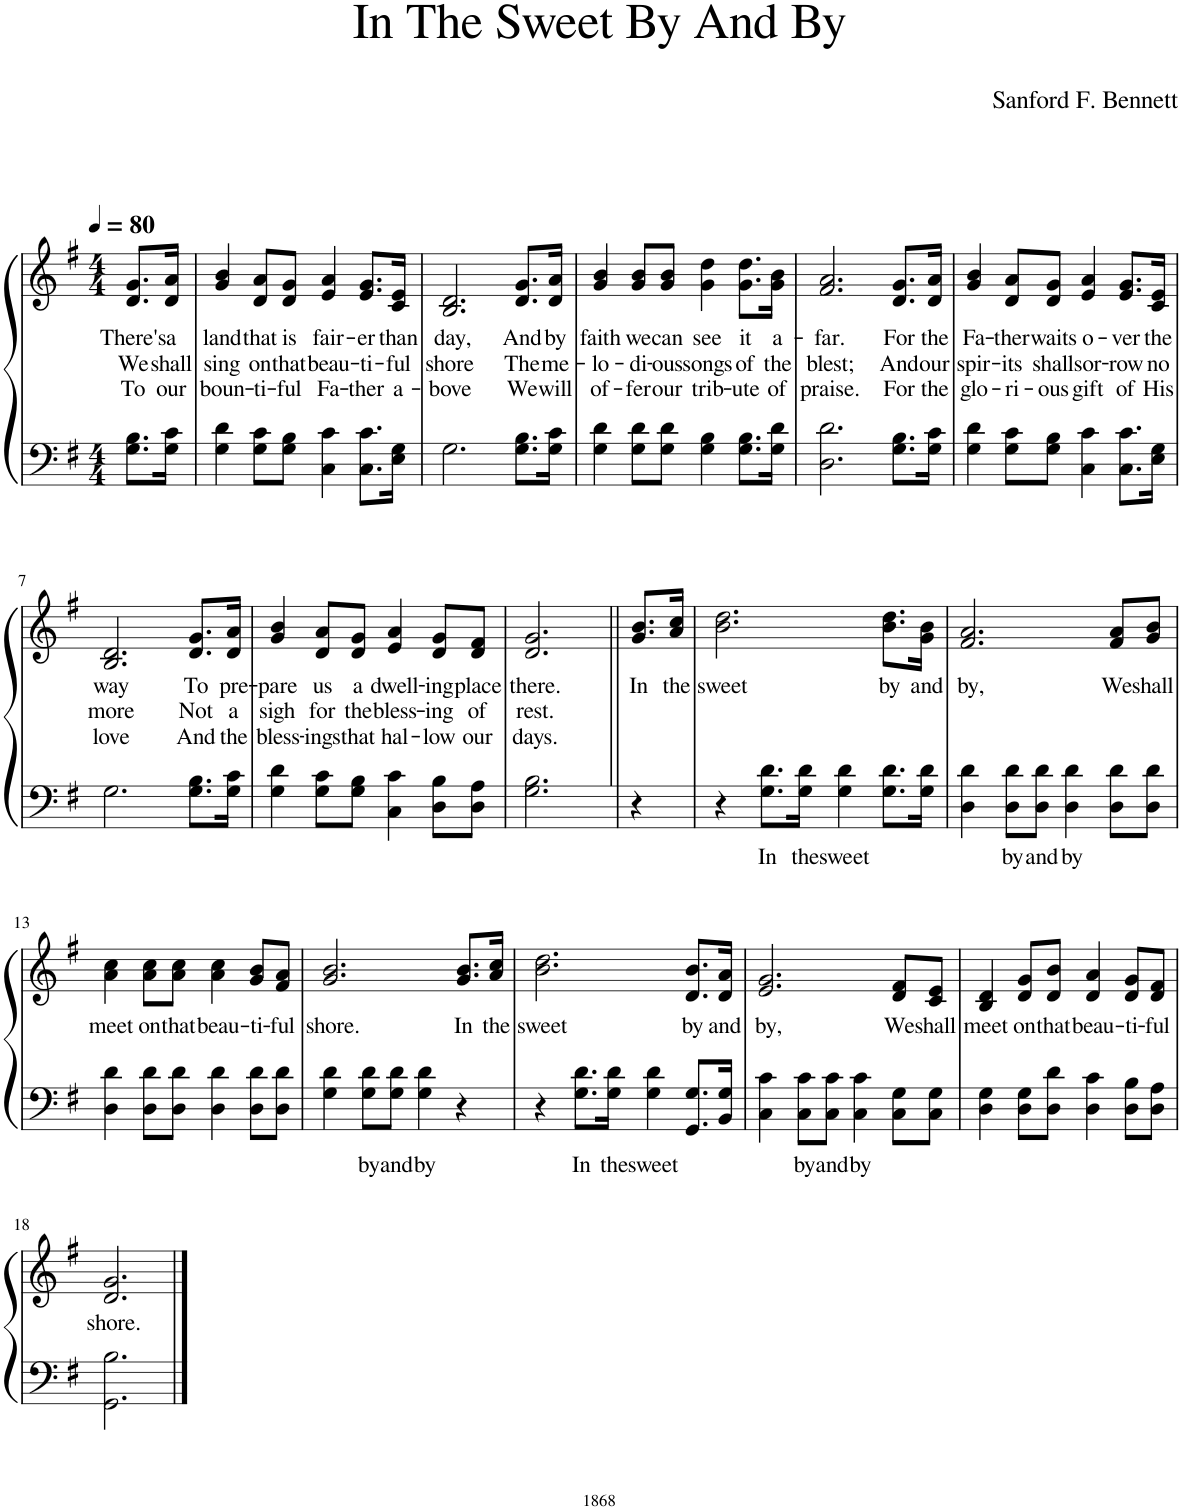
**kern	**text	**kern	**text	**text	**text
*part1	*part1	*part1	*part1	*part1	*part1
*staff2	*staff2	*staff1	*staff1	*staff1	*staff1
*I"Piano	*	*	*	*	*
*I'Pno.	*	*	*	*	*
*clefF4	*	*clefG2	*	*	*
*k[f#]	*	*k[f#]	*	*	*
*M4/4	*	*M4/4	*	*	*
*MM80	*	*MM80	*	*	*
=1	=1	=1	=1	=1	=1
!	!	!	!LO:LY:b	!LO:LY:b	!LO:LY:b
8.G\ 8.B\L	.	8.d/ 8.g/L	There's	We	To
!	!	!	!LO:LY:b	!LO:LY:b	!LO:LY:b
16G\ 16c\Jk	.	16d/ 16a/Jk	a	shall	our
=2	=2	=2	=2	=2	=2
!	!	!	!LO:LY:b	!LO:LY:b	!LO:LY:b
4G\ 4d\	.	4g/ 4b/	land	sing	boun-
!	!	!	!LO:LY:b	!LO:LY:b	!LO:LY:b
8G\ 8c\L	.	8d/ 8a/L	that	on	-ti-
!	!	!	!LO:LY:b	!LO:LY:b	!LO:LY:b
8G\ 8B\J	.	8d/ 8g/J	is	that	-ful
!	!	!	!LO:LY:b	!LO:LY:b	!LO:LY:b
4C\ 4c\	.	4e/ 4a/	fair-	beau-	Fa-
!	!	!	!LO:LY:b	!LO:LY:b	!LO:LY:b
8.C\ 8.c\L	.	8.e/ 8.g/L	-er	-ti-	-ther
!	!	!	!LO:LY:b	!LO:LY:b	!LO:LY:b
16E\ 16G\Jk	.	16c/ 16e/Jk	than	-ful	a-
=3	=3	=3	=3	=3	=3
!	!	!	!LO:LY:b	!LO:LY:b	!LO:LY:b
2.G\	.	2.B/ 2.d/	day,	shore	-bove
!	!	!	!LO:LY:b	!LO:LY:b	!LO:LY:b
8.G\ 8.B\L	.	8.d/ 8.g/L	And	The	We
!	!	!	!LO:LY:b	!LO:LY:b	!LO:LY:b
16G\ 16c\Jk	.	16d/ 16a/Jk	by	me-	will
=4	=4	=4	=4	=4	=4
!	!	!	!LO:LY:b	!LO:LY:b	!LO:LY:b
4G\ 4d\	.	4g/ 4b/	faith	-lo-	of-
!	!	!	!LO:LY:b	!LO:LY:b	!LO:LY:b
8G\ 8d\L	.	8g/ 8b/L	we	-di-	-fer
!	!	!	!LO:LY:b	!LO:LY:b	!LO:LY:b
8G\ 8d\J	.	8g/ 8b/J	can	-ous	our
!	!	!	!LO:LY:b	!LO:LY:b	!LO:LY:b
4G\ 4B\	.	4g\ 4dd\	see	songs	trib-
!	!	!	!LO:LY:b	!LO:LY:b	!LO:LY:b
8.G\ 8.B\L	.	8.g\ 8.dd\L	it	of	-ute
!	!	!	!LO:LY:b	!LO:LY:b	!LO:LY:b
16G\ 16d\Jk	.	16g\ 16b\Jk	a-	the	of
=5	=5	=5	=5	=5	=5
!	!	!	!LO:LY:b	!LO:LY:b	!LO:LY:b
2.D\ 2.d\	.	2.f#/ 2.a/	-far.	blest;	praise.
!	!	!	!LO:LY:b	!LO:LY:b	!LO:LY:b
8.G\ 8.B\L	.	8.d/ 8.g/L	For	And	For
!	!	!	!LO:LY:b	!LO:LY:b	!LO:LY:b
16G\ 16c\Jk	.	16d/ 16a/Jk	the	our	the
=6	=6	=6	=6	=6	=6
!	!	!	!LO:LY:b	!LO:LY:b	!LO:LY:b
4G\ 4d\	.	4g/ 4b/	Fa-	spir-	glo-
!	!	!	!LO:LY:b	!LO:LY:b	!LO:LY:b
8G\ 8c\L	.	8d/ 8a/L	-ther	-its	-ri-
!	!	!	!LO:LY:b	!LO:LY:b	!LO:LY:b
8G\ 8B\J	.	8d/ 8g/J	waits	shall	-ous
!	!	!	!LO:LY:b	!LO:LY:b	!LO:LY:b
4C\ 4c\	.	4e/ 4a/	o-	sor-	gift
!	!	!	!LO:LY:b	!LO:LY:b	!LO:LY:b
8.C\ 8.c\L	.	8.e/ 8.g/L	-ver	-row	of
!	!	!	!LO:LY:b	!LO:LY:b	!LO:LY:b
16E\ 16G\Jk	.	16c/ 16e/Jk	the	no	His
!!LO:LB:g=z
=7	=7	=7	=7	=7	=7
!	!	!	!LO:LY:b	!LO:LY:b	!LO:LY:b
2.G\	.	2.B/ 2.d/	way	more	love
!	!	!	!LO:LY:b	!LO:LY:b	!LO:LY:b
8.G\ 8.B\L	.	8.d/ 8.g/L	To	Not	And
!	!	!	!LO:LY:b	!LO:LY:b	!LO:LY:b
16G\ 16c\Jk	.	16d/ 16a/Jk	pre-	a	the
=8	=8	=8	=8	=8	=8
!	!	!	!LO:LY:b	!LO:LY:b	!LO:LY:b
4G\ 4d\	.	4g/ 4b/	-pare	sigh	bless-
!	!	!	!LO:LY:b	!LO:LY:b	!LO:LY:b
8G\ 8c\L	.	8d/ 8a/L	us	for	-ings
!	!	!	!LO:LY:b	!LO:LY:b	!LO:LY:b
8G\ 8B\J	.	8d/ 8g/J	a	the	that
!	!	!	!LO:LY:b	!LO:LY:b	!LO:LY:b
4C\ 4c\	.	4e/ 4a/	dwell-	bless-	hal-
!	!	!	!LO:LY:b	!LO:LY:b	!LO:LY:b
8D\ 8B\L	.	8d/ 8g/L	-ing	-ing	-low
!	!	!	!LO:LY:b	!LO:LY:b	!LO:LY:b
8D\ 8A\J	.	8d/ 8f#/J	place	of	our
=9	=9	=9	=9	=9	=9
!	!	!	!LO:LY:b	!LO:LY:b	!LO:LY:b
2.G\ 2.B\	.	2.d/ 2.g/	there.	rest.	days.
=10||	=10||	=10||	=10||	=10||	=10||
!	!	!	!LO:LY:b	!	!
4r	.	8.g/ 8.b/L	In	.	.
!	!	!	!LO:LY:b	!	!
.	.	16a/ 16cc/Jk	the	.	.
=11	=11	=11	=11	=11	=11
!	!	!	!LO:LY:b	!	!
4r	.	2.b\ 2.dd\	sweet	.	.
!	!LO:LY:b	!	!	!	!
8.G\ 8.d\L	In	.	.	.	.
!	!LO:LY:b	!	!	!	!
16G\ 16d\Jk	the	.	.	.	.
!	!LO:LY:b	!	!	!	!
4G\ 4d\	sweet	.	.	.	.
!	!	!	!LO:LY:b	!	!
8.G\ 8.d\L	.	8.b\ 8.dd\L	by	.	.
!	!	!	!LO:LY:b	!	!
16G\ 16d\Jk	.	16g\ 16b\Jk	and	.	.
=12	=12	=12	=12	=12	=12
!	!	!	!LO:LY:b	!	!
4D\ 4d\	.	2.f#/ 2.a/	by,	.	.
!	!LO:LY:b	!	!	!	!
8D\ 8d\L	by	.	.	.	.
!	!LO:LY:b	!	!	!	!
8D\ 8d\J	and	.	.	.	.
!	!LO:LY:b	!	!	!	!
4D\ 4d\	by	.	.	.	.
!	!	!	!LO:LY:b	!	!
8D\ 8d\L	.	8f#/ 8a/L	We	.	.
!	!	!	!LO:LY:b	!	!
8D\ 8d\J	.	8g/ 8b/J	shall	.	.
!!LO:LB:g=z
=13	=13	=13	=13	=13	=13
!	!	!	!LO:LY:b	!	!
4D\ 4d\	.	4a\ 4cc\	meet	.	.
!	!	!	!LO:LY:b	!	!
8D\ 8d\L	.	8a\ 8cc\L	on	.	.
!	!	!	!LO:LY:b	!	!
8D\ 8d\J	.	8a\ 8cc\J	that	.	.
!	!	!	!LO:LY:b	!	!
4D\ 4d\	.	4a\ 4cc\	beau-	.	.
!	!	!	!LO:LY:b	!	!
8D\ 8d\L	.	8g/ 8b/L	-ti-	.	.
!	!	!	!LO:LY:b	!	!
8D\ 8d\J	.	8f#/ 8a/J	-ful	.	.
=14	=14	=14	=14	=14	=14
!	!	!	!LO:LY:b	!	!
4G\ 4d\	.	2.g/ 2.b/	shore.	.	.
!	!LO:LY:b	!	!	!	!
8G\ 8d\L	by	.	.	.	.
!	!LO:LY:b	!	!	!	!
8G\ 8d\J	and	.	.	.	.
!	!LO:LY:b	!	!	!	!
4G\ 4d\	by	.	.	.	.
!	!	!	!LO:LY:b	!	!
4r	.	8.g/ 8.b/L	In	.	.
!	!	!	!LO:LY:b	!	!
.	.	16a/ 16cc/Jk	the	.	.
=15	=15	=15	=15	=15	=15
!	!	!	!LO:LY:b	!	!
4r	.	2.b\ 2.dd\	sweet	.	.
!	!LO:LY:b	!	!	!	!
8.G\ 8.d\L	In	.	.	.	.
!	!LO:LY:b	!	!	!	!
16G\ 16d\Jk	the	.	.	.	.
!	!LO:LY:b	!	!	!	!
4G\ 4d\	sweet	.	.	.	.
!	!	!	!LO:LY:b	!	!
8.GG/ 8.G/L	.	8.d/ 8.b/L	by	.	.
!	!	!	!LO:LY:b	!	!
16BB/ 16G/Jk	.	16d/ 16a/Jk	and	.	.
=16	=16	=16	=16	=16	=16
!	!	!	!LO:LY:b	!	!
4C\ 4c\	.	2.e/ 2.g/	by,	.	.
!	!LO:LY:b	!	!	!	!
8C\ 8c\L	by	.	.	.	.
!	!LO:LY:b	!	!	!	!
8C\ 8c\J	and	.	.	.	.
!	!LO:LY:b	!	!	!	!
4C\ 4c\	by	.	.	.	.
!	!	!	!LO:LY:b	!	!
8C\ 8G\L	.	8d/ 8f#/L	We	.	.
!	!	!	!LO:LY:b	!	!
8C\ 8G\J	.	8c/ 8e/J	shall	.	.
=17	=17	=17	=17	=17	=17
!	!	!	!LO:LY:b	!	!
4D\ 4G\	.	4B/ 4d/	meet	.	.
!	!	!	!LO:LY:b	!	!
8D\ 8G\L	.	8d/ 8g/L	on	.	.
!	!	!	!LO:LY:b	!	!
8D\ 8d\J	.	8d/ 8b/J	that	.	.
!	!	!	!LO:LY:b	!	!
4D\ 4c\	.	4d/ 4a/	beau-	.	.
!	!	!	!LO:LY:b	!	!
8D\ 8B\L	.	8d/ 8g/L	-ti-	.	.
!	!	!	!LO:LY:b	!	!
8D\ 8A\J	.	8d/ 8f#/J	-ful	.	.
!!LO:LB:g=z
=18	=18	=18	=18	=18	=18
!	!	!	!LO:LY:b	!	!
2.GG\ 2.B\	.	2.d/ 2.g/	shore.	.	.
==	==	==	==	==	==
*-	*-	*-	*-	*-	*-
